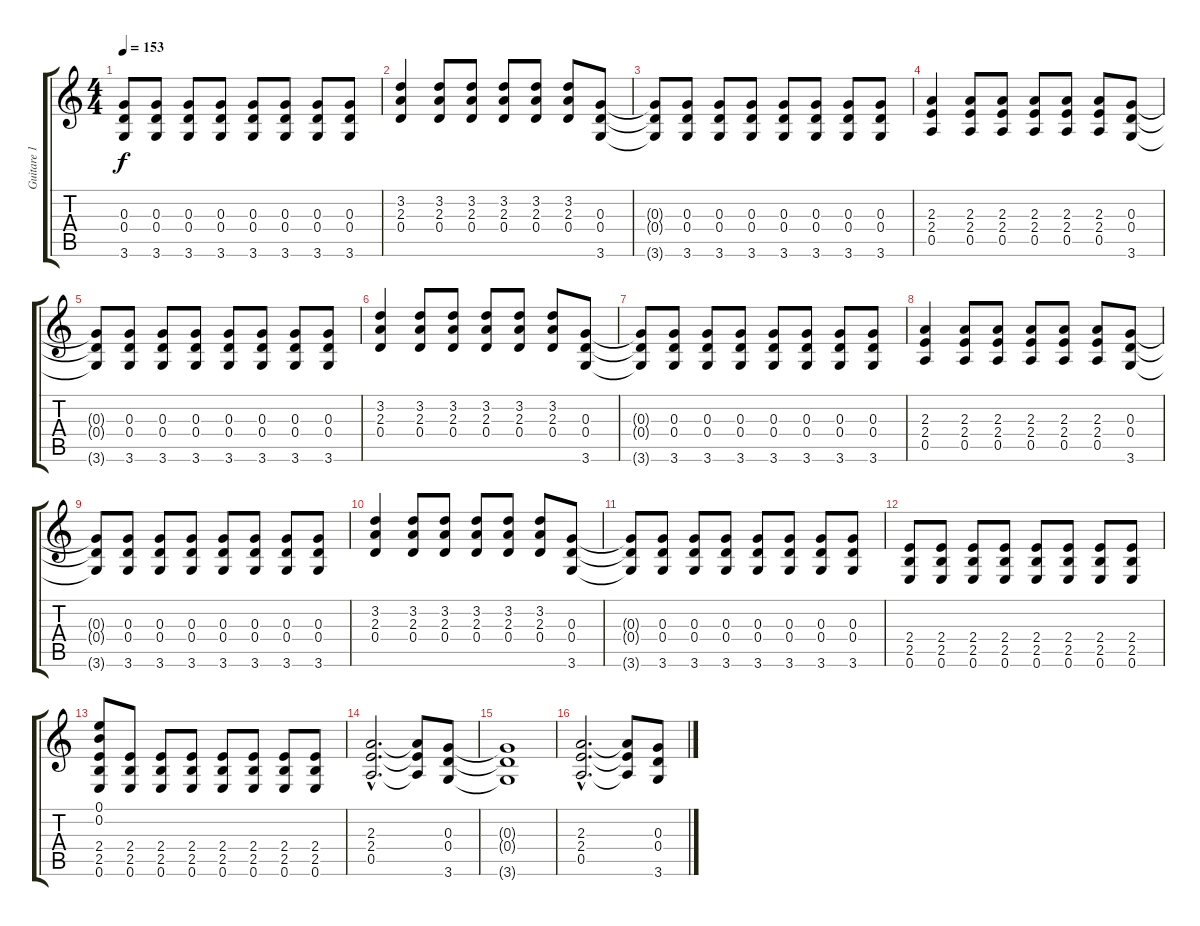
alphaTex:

\track ("Guitare 1 + 2 *" "Guitare 1 ") {instrument overdrivenguitar}
\staff {score tabs}
\tuning (E4 B3 G3 D3 A2 E2) {hide}
\ts (4 4)
\tempo 153
\clef g2
\ks c
(0.3{t} 0.4{t} 3.6{t}).8{dy f} (0.3 0.4 3.6).8 (0.3 0.4 3.6).8 (0.3 0.4 3.6).8 (0.3 0.4 3.6).8 (0.3 0.4 3.6).8 (0.3 0.4 3.6).8 (0.3 0.4 3.6).8 |
(3.2 2.3 0.4).4 (3.2 2.3 0.4).8 (3.2 2.3 0.4).8 (3.2 2.3 0.4).8 (3.2 2.3 0.4).8 (3.2 2.3 0.4).8 (0.3 0.4 3.6).8 |
(0.3{t} 0.4{t} 3.6{t}).8 (0.3 0.4 3.6).8 (0.3 0.4 3.6).8 (0.3 0.4 3.6).8 (0.3 0.4 3.6).8 (0.3 0.4 3.6).8 (0.3 0.4 3.6).8 (0.3 0.4 3.6).8 |
(2.3 2.4 0.5).4 (2.3 2.4 0.5).8 (2.3 2.4 0.5).8 (2.3 2.4 0.5).8 (2.3 2.4 0.5).8 (2.3 2.4 0.5).8 (0.3 0.4 3.6).8 |
(0.3{t} 0.4{t} 3.6{t}).8 (0.3 0.4 3.6).8 (0.3 0.4 3.6).8 (0.3 0.4 3.6).8 (0.3 0.4 3.6).8 (0.3 0.4 3.6).8 (0.3 0.4 3.6).8 (0.3 0.4 3.6).8 |
(3.2 2.3 0.4).4 (3.2 2.3 0.4).8 (3.2 2.3 0.4).8 (3.2 2.3 0.4).8 (3.2 2.3 0.4).8 (3.2 2.3 0.4).8 (0.3 0.4 3.6).8 |
(0.3{t} 0.4{t} 3.6{t}).8 (0.3 0.4 3.6).8 (0.3 0.4 3.6).8 (0.3 0.4 3.6).8 (0.3 0.4 3.6).8 (0.3 0.4 3.6).8 (0.3 0.4 3.6).8 (0.3 0.4 3.6).8 |
(2.3 2.4 0.5).4 (2.3 2.4 0.5).8 (2.3 2.4 0.5).8 (2.3 2.4 0.5).8 (2.3 2.4 0.5).8 (2.3 2.4 0.5).8 (0.3 0.4 3.6).8 |
(0.3{t} 0.4{t} 3.6{t}).8 (0.3 0.4 3.6).8 (0.3 0.4 3.6).8 (0.3 0.4 3.6).8 (0.3 0.4 3.6).8 (0.3 0.4 3.6).8 (0.3 0.4 3.6).8 (0.3 0.4 3.6).8 |
(3.2 2.3 0.4).4 (3.2 2.3 0.4).8 (3.2 2.3 0.4).8 (3.2 2.3 0.4).8 (3.2 2.3 0.4).8 (3.2 2.3 0.4).8 (0.3 0.4 3.6).8 |
(0.3{t} 0.4{t} 3.6{t}).8 (0.3 0.4 3.6).8 (0.3 0.4 3.6).8 (0.3 0.4 3.6).8 (0.3 0.4 3.6).8 (0.3 0.4 3.6).8 (0.3 0.4 3.6).8 (0.3 0.4 3.6).8 |
(2.4 2.5 0.6).8 (2.4 2.5 0.6).8 (2.4 2.5 0.6).8 (2.4 2.5 0.6).8 (2.4 2.5 0.6).8 (2.4 2.5 0.6).8 (2.4 2.5 0.6).8 (2.4 2.5 0.6).8 |
(0.1 0.2 2.4 2.5 0.6).8 (2.4 2.5 0.6).8 (2.4 2.5 0.6).8 (2.4 2.5 0.6).8 (2.4 2.5 0.6).8 (2.4 2.5 0.6).8 (2.4 2.5 0.6).8 (2.4 2.5 0.6).8 |
(2.3{hac} 2.4{hac} 0.5{hac}).2{d} (2.3{t} 2.4{t} 0.5{t}).8 (0.3 0.4 3.6).8 |
(0.3{t} 0.4{t} 3.6{t}).1 |
(2.3{hac} 2.4{hac} 0.5{hac}).2{d} (2.3{t} 2.4{t} 0.5{t}).8 (0.3 0.4 3.6).8
